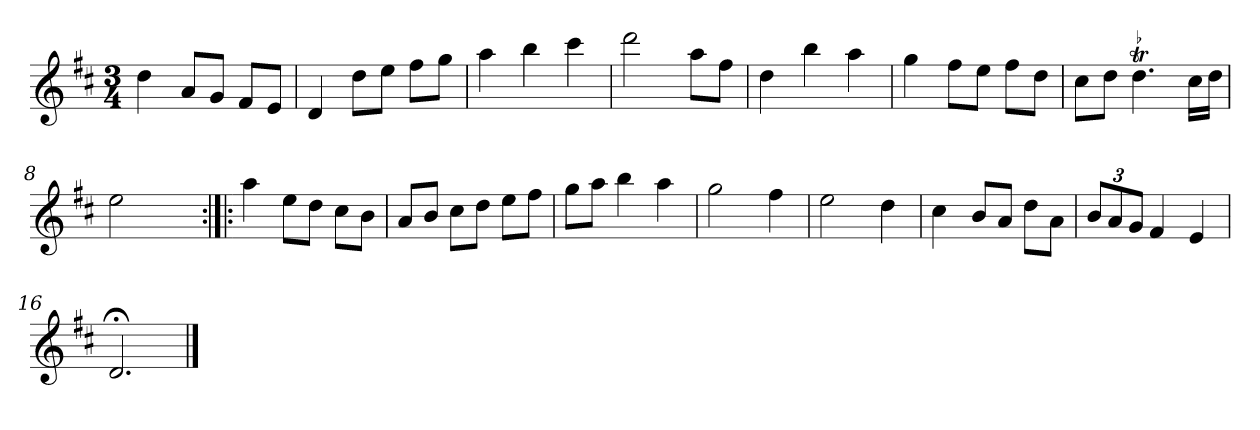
**kern
*part1
*staff1
*clefG2
*k[f#c#]
*D:
*M3/4
*MM120
=1
4dd
8a/L
8g/J
8f#/L
8e/J
=2
4d
8dd\L
8ee\J
8ff#\L
8gg\J
=3
4aa
4bb
4ccc#
=4
2ddd
8aa\L
8ff#\J
=5
4dd
4bb
4aa
=6
4gg
8ff#\L
8ee\J
8ff#\L
8dd\J
=7
8cc#\L
8dd\J
!LO:TR:acc=-
4.ddt
16cc#\LL
16dd\JJ
=8
2ee
4ryy
=9:|!|:
4aa
8ee\L
8dd\J
8cc#\L
8b\J
=10
8a/L
8b/J
8cc#\L
8dd\J
8ee\L
8ff#\J
=11
8gg\L
8aa\J
4bb
4aa
=12
2gg
4ff#
=13
2ee
4dd
=14
4cc#
8b/L
8a/J
8dd\L
8a\J
=15
12b/L
12a/
12g/J
4f#
4e
=16
2.d;<
==
*-
